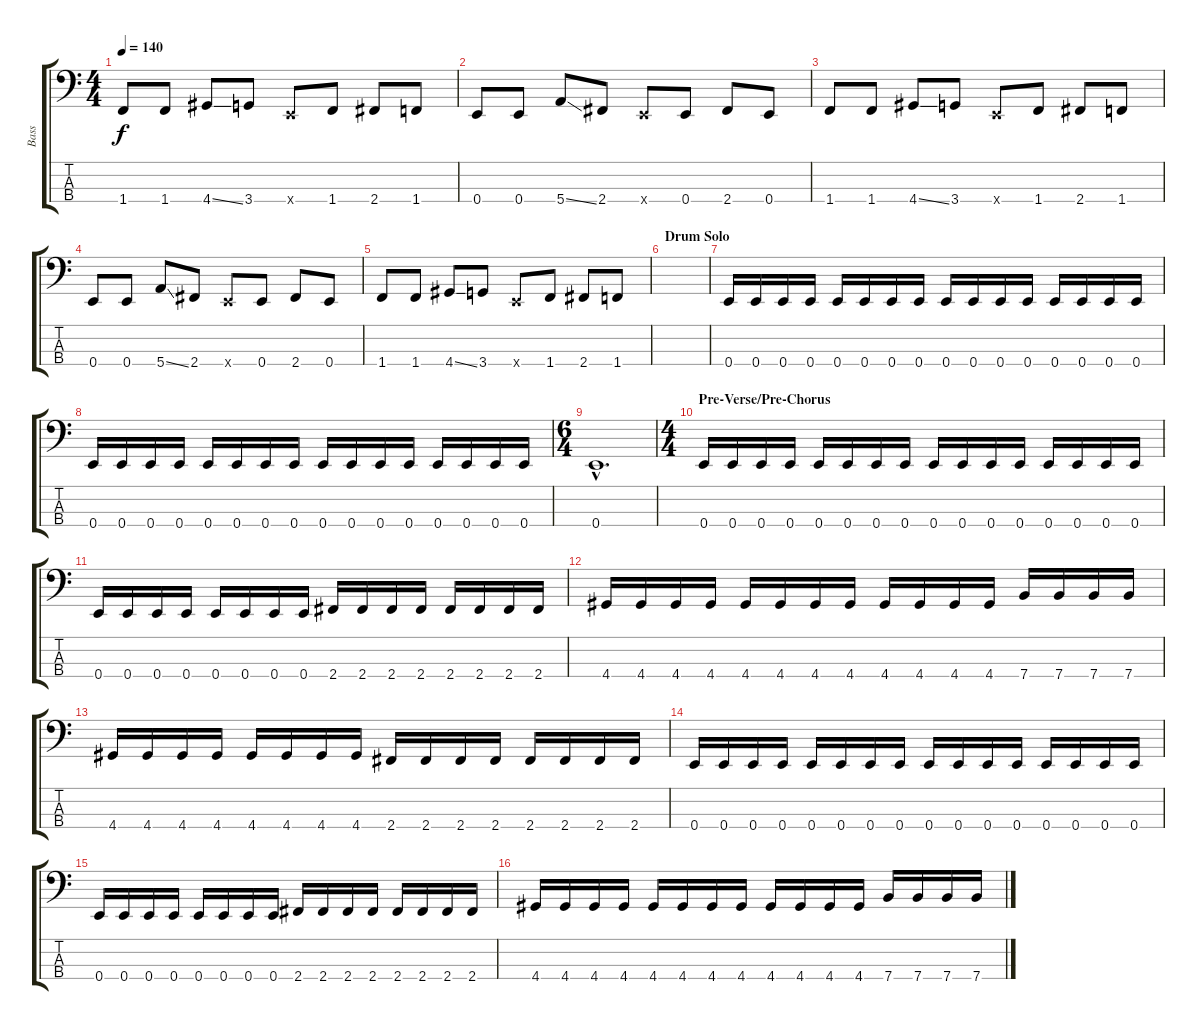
\track ("Bass" "Bass") {instrument electricbasspick}
\staff {score tabs}
\tuning (G2 D2 A1 E1) {hide}
\ts (4 4)
\tempo 140
\clef f4
\ks c
1.4.8{dy f} 1.4.8 4.4{ss}.8 3.4.8 0.4{x}.8 1.4.8 2.4.8 1.4.8 |
0.4.8 0.4.8 5.4{ss}.8 2.4.8 0.4{x}.8 0.4.8 2.4.8 0.4.8 |
1.4.8 1.4.8 4.4{ss}.8 3.4.8 0.4{x}.8 1.4.8 2.4.8 1.4.8 |
0.4.8 0.4.8 5.4{ss}.8 2.4.8 0.4{x}.8 0.4.8 2.4.8 0.4.8 |
1.4.8 1.4.8 4.4{ss}.8 3.4.8 0.4{x}.8 1.4.8 2.4.8 1.4.8 |
\section ("" "Drum Solo")
|
0.4.16 0.4.16 0.4.16 0.4.16 0.4.16 0.4.16 0.4.16 0.4.16 0.4.16 0.4.16 0.4.16 0.4.16 0.4.16 0.4.16 0.4.16 0.4.16 |
0.4.16 0.4.16 0.4.16 0.4.16 0.4.16 0.4.16 0.4.16 0.4.16 0.4.16 0.4.16 0.4.16 0.4.16 0.4.16 0.4.16 0.4.16 0.4.16 |
\ts (6 4)
0.4{hac}.1{d} |
\ts (4 4)
\section ("" "Pre-Verse/Pre-Chorus")
0.4.16 0.4.16 0.4.16 0.4.16 0.4.16 0.4.16 0.4.16 0.4.16 0.4.16 0.4.16 0.4.16 0.4.16 0.4.16 0.4.16 0.4.16 0.4.16 |
0.4.16 0.4.16 0.4.16 0.4.16 0.4.16 0.4.16 0.4.16 0.4.16 2.4.16 2.4.16 2.4.16 2.4.16 2.4.16 2.4.16 2.4.16 2.4.16 |
4.4.16 4.4.16 4.4.16 4.4.16 4.4.16 4.4.16 4.4.16 4.4.16 4.4.16 4.4.16 4.4.16 4.4.16 7.4.16 7.4.16 7.4.16 7.4.16 |
4.4.16 4.4.16 4.4.16 4.4.16 4.4.16 4.4.16 4.4.16 4.4.16 2.4.16 2.4.16 2.4.16 2.4.16 2.4.16 2.4.16 2.4.16 2.4.16 |
0.4.16 0.4.16 0.4.16 0.4.16 0.4.16 0.4.16 0.4.16 0.4.16 0.4.16 0.4.16 0.4.16 0.4.16 0.4.16 0.4.16 0.4.16 0.4.16 |
0.4.16 0.4.16 0.4.16 0.4.16 0.4.16 0.4.16 0.4.16 0.4.16 2.4.16 2.4.16 2.4.16 2.4.16 2.4.16 2.4.16 2.4.16 2.4.16 |
4.4.16 4.4.16 4.4.16 4.4.16 4.4.16 4.4.16 4.4.16 4.4.16 4.4.16 4.4.16 4.4.16 4.4.16 7.4.16 7.4.16 7.4.16 7.4.16
